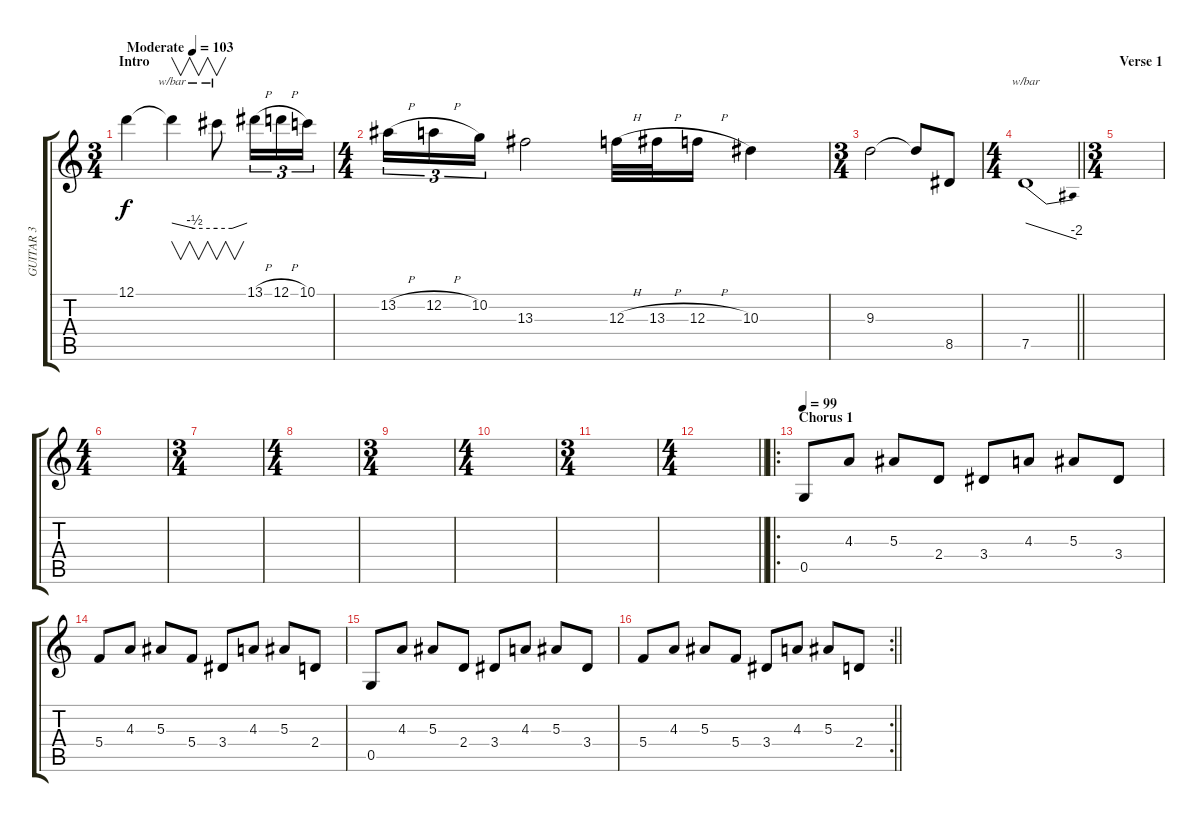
\track ("GUITAR 3" "GUITAR 3") {instrument distortionguitar}
\staff {score tabs}
\tuning (D4 A3 F3 C3 G2 D2) {hide}
\ts (3 4)
\section ("" "Intro")
\tempo (103 "Moderate")
\clef g2
\ks c
12.1.4{dy f instrument distortionguitar} 12.1{t}.4{v tbe (custom default 0 0 30 -2 60 -2)} 12.1{t}.8{v tbe (custom default 0 -2 30 -2 60 0)} 13.1{h}.16{tu (3 2)} 12.1{h}.16{tu (3 2)} 10.1.16{tu (3 2)} |
\ts (4 4)
13.2{h}.16{tu (3 2)} 12.2{h}.16{tu (3 2)} 10.2.16{tu (3 2)} 13.3.2 12.3{h}.32 13.3{h}.32 12.3{h}.16 10.3.4 |
\ts (3 4)
9.3.2 9.3{t}.8 8.5.8 |
\ts (4 4)
\barLineRight lightlight
7.5.1{tbe (dive default 0 0 60 -8)} |
\ts (3 4)
\section ("" "Verse 1")
|
\ts (4 4)
|
\ts (3 4)
|
\ts (4 4)
|
\ts (3 4)
|
\ts (4 4)
|
\ts (3 4)
|
\ts (4 4)
\barLineRight lightlight
|
\ro
\section ("" "Chorus 1")
\tempo 99
0.5.8 4.3.8 5.3.8 2.4.8 3.4.8 4.3.8 5.3.8 3.4.8 |
5.4.8 4.3.8 5.3.8 5.4.8 3.4.8 4.3.8 5.3.8 2.4.8 |
0.5.8 4.3.8 5.3.8 2.4.8 3.4.8 4.3.8 5.3.8 3.4.8 |
\rc 2
\barLineRight lightlight
5.4.8 4.3.8 5.3.8 5.4.8 3.4.8 4.3.8 5.3.8 2.4.8
